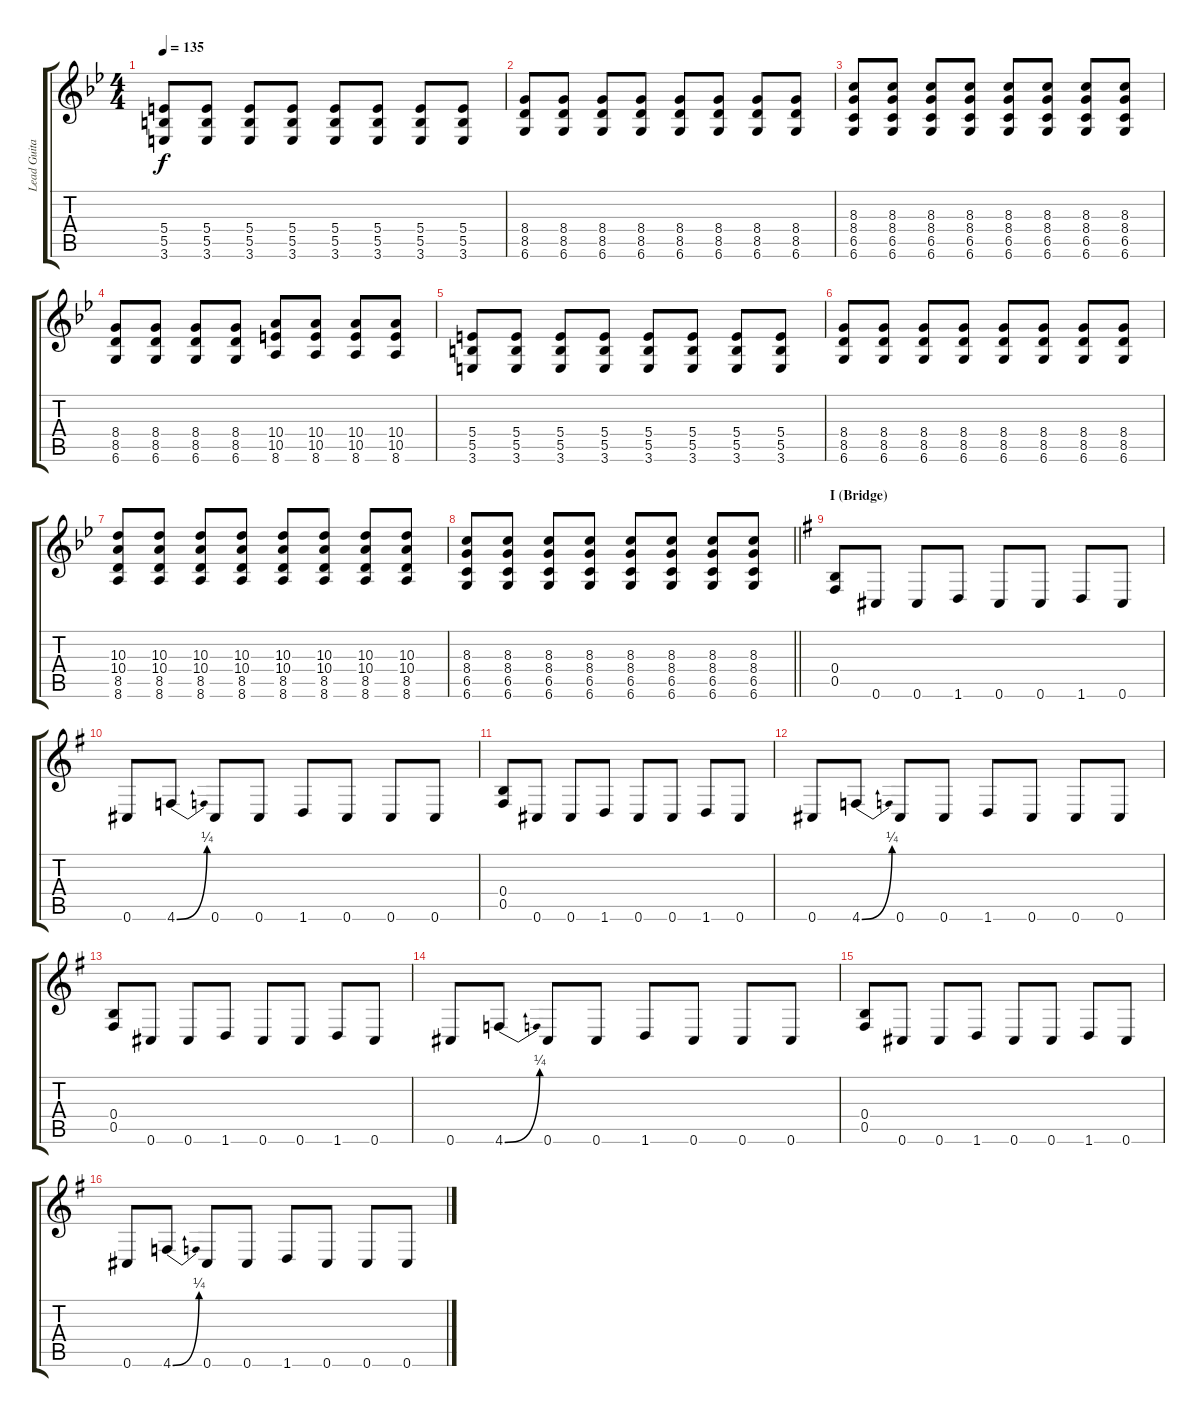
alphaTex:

\track ("Lead Guitar (Kristian Niemann)" "Lead Guita") {instrument distortionguitar}
\staff {score tabs}
\tuning (Db4 Ab3 E3 B2 Gb2 Db2) {hide}
\ts (4 4)
\tempo 135
\clef g2
\ks gminor
(5.4 5.5 3.6).8{dy f} (5.4 5.5 3.6).8 (5.4 5.5 3.6).8 (5.4 5.5 3.6).8 (5.4 5.5 3.6).8 (5.4 5.5 3.6).8 (5.4 5.5 3.6).8 (5.4 5.5 3.6).8 |
(8.4 8.5 6.6).8 (8.4 8.5 6.6).8 (8.4 8.5 6.6).8 (8.4 8.5 6.6).8 (8.4 8.5 6.6).8 (8.4 8.5 6.6).8 (8.4 8.5 6.6).8 (8.4 8.5 6.6).8 |
(8.3 8.4 6.5 6.6).8 (8.3 8.4 6.5 6.6).8 (8.3 8.4 6.5 6.6).8 (8.3 8.4 6.5 6.6).8 (8.3 8.4 6.5 6.6).8 (8.3 8.4 6.5 6.6).8 (8.3 8.4 6.5 6.6).8 (8.3 8.4 6.5 6.6).8 |
(8.4 8.5 6.6).8 (8.4 8.5 6.6).8 (8.4 8.5 6.6).8 (8.4 8.5 6.6).8 (10.4 10.5 8.6).8 (10.4 10.5 8.6).8 (10.4 10.5 8.6).8 (10.4 10.5 8.6).8 |
(5.4 5.5 3.6).8 (5.4 5.5 3.6).8 (5.4 5.5 3.6).8 (5.4 5.5 3.6).8 (5.4 5.5 3.6).8 (5.4 5.5 3.6).8 (5.4 5.5 3.6).8 (5.4 5.5 3.6).8 |
(8.4 8.5 6.6).8 (8.4 8.5 6.6).8 (8.4 8.5 6.6).8 (8.4 8.5 6.6).8 (8.4 8.5 6.6).8 (8.4 8.5 6.6).8 (8.4 8.5 6.6).8 (8.4 8.5 6.6).8 |
(10.3 10.4 8.5 8.6).8 (10.3 10.4 8.5 8.6).8 (10.3 10.4 8.5 8.6).8 (10.3 10.4 8.5 8.6).8 (10.3 10.4 8.5 8.6).8 (10.3 10.4 8.5 8.6).8 (10.3 10.4 8.5 8.6).8 (10.3 10.4 8.5 8.6).8 |
\barLineRight lightlight
(8.3 8.4 6.5 6.6).8 (8.3 8.4 6.5 6.6).8 (8.3 8.4 6.5 6.6).8 (8.3 8.4 6.5 6.6).8 (8.3 8.4 6.5 6.6).8 (8.3 8.4 6.5 6.6).8 (8.3 8.4 6.5 6.6).8 (8.3 8.4 6.5 6.6).8 |
\section ("" "I (Bridge)")
\ks eminor
(0.4 0.5).8 0.6.8 0.6.8 1.6.8 0.6.8 0.6.8 1.6.8 0.6.8 |
0.6.8 4.6{be (bend 0 0 60 1)}.8 0.6.8 0.6.8 1.6.8 0.6.8 0.6.8 0.6.8 |
(0.4 0.5).8 0.6.8 0.6.8 1.6.8 0.6.8 0.6.8 1.6.8 0.6.8 |
0.6.8 4.6{be (bend 0 0 60 1)}.8 0.6.8 0.6.8 1.6.8 0.6.8 0.6.8 0.6.8 |
(0.4 0.5).8 0.6.8 0.6.8 1.6.8 0.6.8 0.6.8 1.6.8 0.6.8 |
0.6.8 4.6{be (bend 0 0 60 1)}.8 0.6.8 0.6.8 1.6.8 0.6.8 0.6.8 0.6.8 |
(0.4 0.5).8 0.6.8 0.6.8 1.6.8 0.6.8 0.6.8 1.6.8 0.6.8 |
0.6.8 4.6{be (bend 0 0 60 1)}.8 0.6.8 0.6.8 1.6.8 0.6.8 0.6.8 0.6.8
